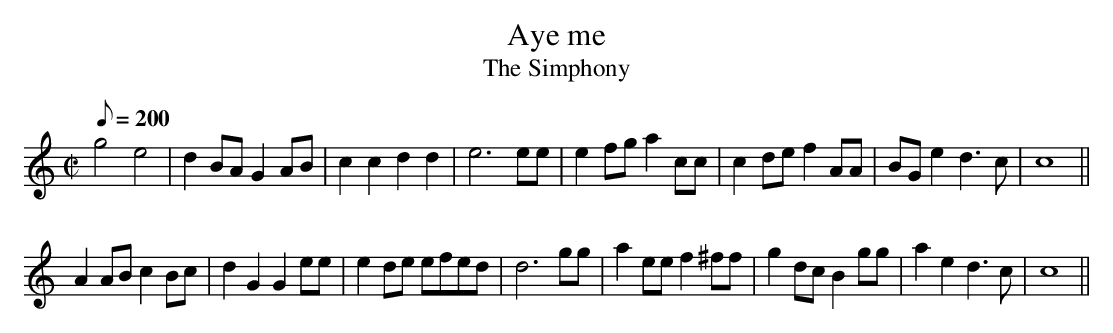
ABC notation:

X:1
T: Aye me
T: The Simphony
M: C|
L: 1/8
Q: 200
K: C
g4 e4|d2 BA G2AB|c2c2 d2d2|e6 ee|e2 fg a2 cc|c2 de f2 AA|BG e2 d3c|c8||
A2 AB c2 Bc|d2G2 G2 ee|e2 de efed|d6 gg|a2 ee f2 ^ff|g2 dc B2 gg|a2 e2 d3c|c8||
